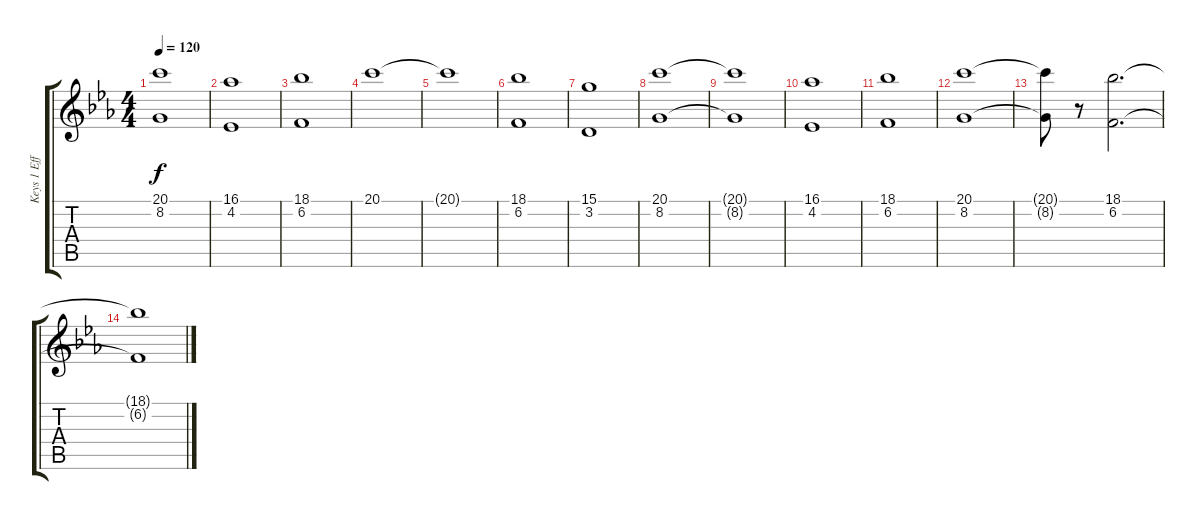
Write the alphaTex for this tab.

\track ("Keys 1 Effect" "Keys 1 Eff") {instrument stringensemble1}
\staff {score tabs}
\tuning (E4 B3 G3 D3 A2 E2) {hide}
\ts (4 4)
\tempo 120
\clef g2
\ks eb
(20.1{t} 8.2{t}).1{dy f} |
(16.1 4.2).1 |
(18.1 6.2).1 |
20.1.1 |
20.1{t}.1 |
(18.1 6.2).1 |
(15.1 3.2).1 |
(20.1 8.2).1 |
(20.1{t} 8.2{t}).1 |
(16.1 4.2).1 |
(18.1 6.2).1 |
(20.1 8.2).1 |
(20.1{t} 8.2{t}).8 r.8 (18.1 6.2).2{d} |
(18.1{t} 6.2{t}).1
